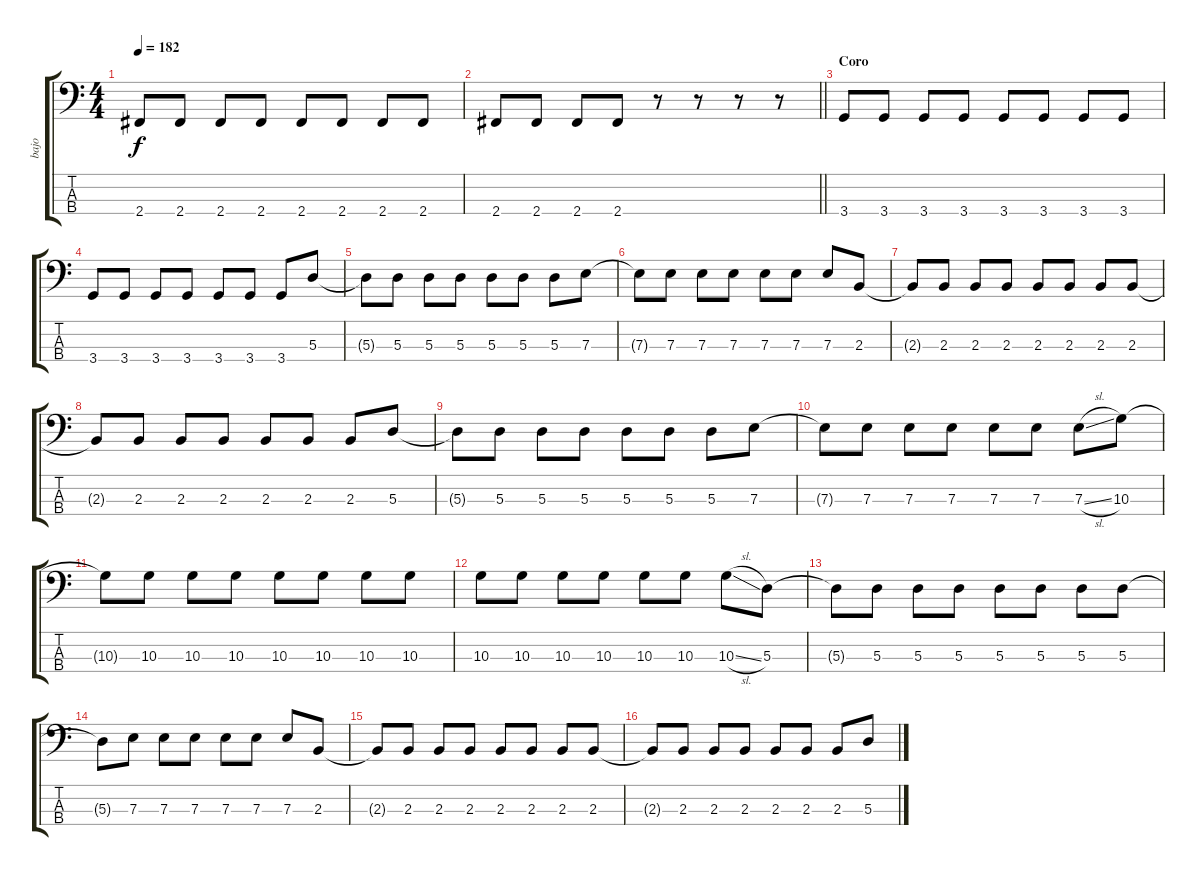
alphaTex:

\track ("bajo" "bajo") {instrument electricbasspick}
\staff {score tabs}
\tuning (G2 D2 A1 E1) {hide}
\ts (4 4)
\tempo 182
\clef f4
\ks c
2.4.8{dy f} 2.4.8 2.4.8 2.4.8 2.4.8 2.4.8 2.4.8 2.4.8 |
\barLineRight lightlight
2.4.8 2.4.8 2.4.8 2.4.8 r.8 r.8 r.8 r.8 |
\section ("" "Coro")
3.4.8 3.4.8 3.4.8 3.4.8 3.4.8 3.4.8 3.4.8 3.4.8 |
3.4.8 3.4.8 3.4.8 3.4.8 3.4.8 3.4.8 3.4.8 5.3.8 |
5.3{t}.8 5.3.8 5.3.8 5.3.8 5.3.8 5.3.8 5.3.8 7.3.8 |
7.3{t}.8 7.3.8 7.3.8 7.3.8 7.3.8 7.3.8 7.3.8 2.3.8 |
2.3{t}.8 2.3.8 2.3.8 2.3.8 2.3.8 2.3.8 2.3.8 2.3.8 |
2.3{t}.8 2.3.8 2.3.8 2.3.8 2.3.8 2.3.8 2.3.8 5.3.8 |
5.3{t}.8 5.3.8 5.3.8 5.3.8 5.3.8 5.3.8 5.3.8 7.3.8 |
7.3{t}.8 7.3.8 7.3.8 7.3.8 7.3.8 7.3.8 7.3{sl}.8 10.3.8 |
10.3{t}.8 10.3.8 10.3.8 10.3.8 10.3.8 10.3.8 10.3.8 10.3.8 |
10.3.8 10.3.8 10.3.8 10.3.8 10.3.8 10.3.8 10.3{sl}.8 5.3.8 |
5.3{t}.8 5.3.8 5.3.8 5.3.8 5.3.8 5.3.8 5.3.8 5.3.8 |
5.3{t}.8 7.3.8 7.3.8 7.3.8 7.3.8 7.3.8 7.3.8 2.3.8 |
2.3{t}.8 2.3.8 2.3.8 2.3.8 2.3.8 2.3.8 2.3.8 2.3.8 |
2.3{t}.8 2.3.8 2.3.8 2.3.8 2.3.8 2.3.8 2.3.8 5.3.8
